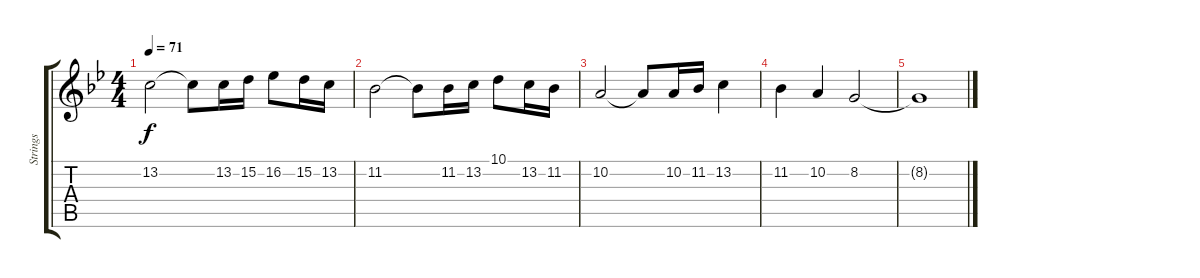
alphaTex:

\track ("Strings" "Strings") {instrument stringensemble1}
\staff {score tabs}
\tuning (E4 B3 G3 D3 A2 E2) {hide}
\ts (4 4)
\tempo 71
\clef g2
\ks gminor
13.2.2{dy f} 13.2{t}.8 13.2.16 15.2.16 16.2.8 15.2.16 13.2.16 |
11.2.2 11.2{t}.8 11.2.16 13.2.16 10.1.8 13.2.16 11.2.16 |
10.2.2 10.2{t}.8 10.2.16 11.2.16 13.2.4 |
11.2.4 10.2.4 8.2.2 |
8.2{t}.1
